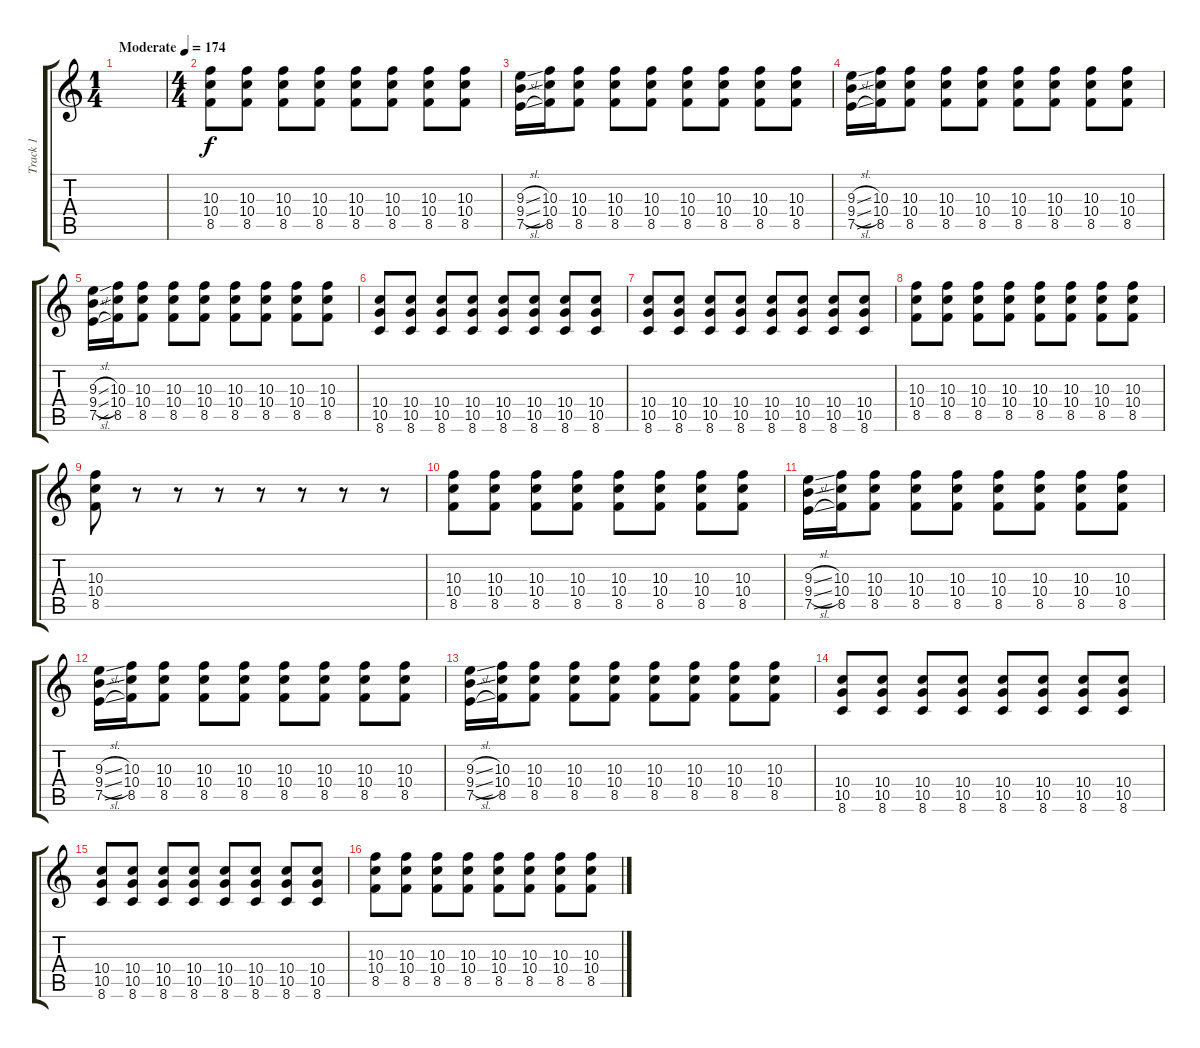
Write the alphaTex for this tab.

\track ("Track 1" "Track 1") {instrument overdrivenguitar}
\staff {score tabs}
\tuning (E4 B3 G3 D3 A2 E2) {hide}
\ts (1 4)
\tempo (174 "Moderate")
\clef g2
\ks c
|
\ts (4 4)
(10.3 10.4 8.5).8 (10.3 10.4 8.5).8 (10.3 10.4 8.5).8 (10.3 10.4 8.5).8 (10.3 10.4 8.5).8 (10.3 10.4 8.5).8 (10.3 10.4 8.5).8 (10.3 10.4 8.5).8 |
(9.3{sl} 9.4{sl} 7.5{sl}).16 (10.3 10.4 8.5).16 (10.3 10.4 8.5).8 (10.3 10.4 8.5).8 (10.3 10.4 8.5).8 (10.3 10.4 8.5).8 (10.3 10.4 8.5).8 (10.3 10.4 8.5).8 (10.3 10.4 8.5).8 |
(9.3{sl} 9.4{sl} 7.5{sl}).16 (10.3 10.4 8.5).16 (10.3 10.4 8.5).8 (10.3 10.4 8.5).8 (10.3 10.4 8.5).8 (10.3 10.4 8.5).8 (10.3 10.4 8.5).8 (10.3 10.4 8.5).8 (10.3 10.4 8.5).8 |
(9.3{sl} 9.4{sl} 7.5{sl}).16 (10.3 10.4 8.5).16 (10.3 10.4 8.5).8 (10.3 10.4 8.5).8 (10.3 10.4 8.5).8 (10.3 10.4 8.5).8 (10.3 10.4 8.5).8 (10.3 10.4 8.5).8 (10.3 10.4 8.5).8 |
(10.4 10.5 8.6).8 (10.4 10.5 8.6).8 (10.4 10.5 8.6).8 (10.4 10.5 8.6).8 (10.4 10.5 8.6).8 (10.4 10.5 8.6).8 (10.4 10.5 8.6).8 (10.4 10.5 8.6).8 |
(10.4 10.5 8.6).8 (10.4 10.5 8.6).8 (10.4 10.5 8.6).8 (10.4 10.5 8.6).8 (10.4 10.5 8.6).8 (10.4 10.5 8.6).8 (10.4 10.5 8.6).8 (10.4 10.5 8.6).8 |
(10.3 10.4 8.5).8 (10.3 10.4 8.5).8 (10.3 10.4 8.5).8 (10.3 10.4 8.5).8 (10.3 10.4 8.5).8 (10.3 10.4 8.5).8 (10.3 10.4 8.5).8 (10.3 10.4 8.5).8 |
(10.3 10.4 8.5).8 r.8 r.8 r.8 r.8 r.8 r.8 r.8 |
(10.3 10.4 8.5).8 (10.3 10.4 8.5).8 (10.3 10.4 8.5).8 (10.3 10.4 8.5).8 (10.3 10.4 8.5).8 (10.3 10.4 8.5).8 (10.3 10.4 8.5).8 (10.3 10.4 8.5).8 |
(9.3{sl} 9.4{sl} 7.5{sl}).16 (10.3 10.4 8.5).16 (10.3 10.4 8.5).8 (10.3 10.4 8.5).8 (10.3 10.4 8.5).8 (10.3 10.4 8.5).8 (10.3 10.4 8.5).8 (10.3 10.4 8.5).8 (10.3 10.4 8.5).8 |
(9.3{sl} 9.4{sl} 7.5{sl}).16 (10.3 10.4 8.5).16 (10.3 10.4 8.5).8 (10.3 10.4 8.5).8 (10.3 10.4 8.5).8 (10.3 10.4 8.5).8 (10.3 10.4 8.5).8 (10.3 10.4 8.5).8 (10.3 10.4 8.5).8 |
(9.3{sl} 9.4{sl} 7.5{sl}).16 (10.3 10.4 8.5).16 (10.3 10.4 8.5).8 (10.3 10.4 8.5).8 (10.3 10.4 8.5).8 (10.3 10.4 8.5).8 (10.3 10.4 8.5).8 (10.3 10.4 8.5).8 (10.3 10.4 8.5).8 |
(10.4 10.5 8.6).8 (10.4 10.5 8.6).8 (10.4 10.5 8.6).8 (10.4 10.5 8.6).8 (10.4 10.5 8.6).8 (10.4 10.5 8.6).8 (10.4 10.5 8.6).8 (10.4 10.5 8.6).8 |
(10.4 10.5 8.6).8 (10.4 10.5 8.6).8 (10.4 10.5 8.6).8 (10.4 10.5 8.6).8 (10.4 10.5 8.6).8 (10.4 10.5 8.6).8 (10.4 10.5 8.6).8 (10.4 10.5 8.6).8 |
(10.3 10.4 8.5).8 (10.3 10.4 8.5).8 (10.3 10.4 8.5).8 (10.3 10.4 8.5).8 (10.3 10.4 8.5).8 (10.3 10.4 8.5).8 (10.3 10.4 8.5).8 (10.3 10.4 8.5).8
